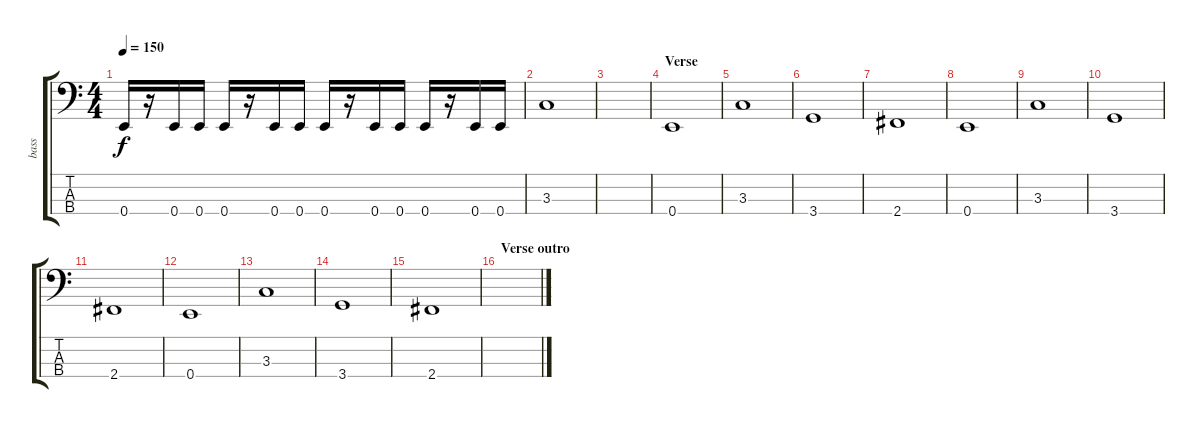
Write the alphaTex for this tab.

\track ("bass" "bass") {instrument electricbassfinger}
\staff {score tabs}
\tuning (G2 D2 A1 E1) {hide}
\ts (4 4)
\tempo 150
\clef f4
\ks c
0.4.16{dy f volume 16} r.16 0.4.16 0.4.16 0.4.16 r.16 0.4.16 0.4.16 0.4.16 r.16 0.4.16 0.4.16 0.4.16 r.16 0.4.16 0.4.16 |
3.3.1 |
|
\section ("" "Verse")
0.4.1 |
3.3.1 |
3.4.1 |
2.4.1 |
0.4.1 |
3.3.1 |
3.4.1 |
2.4.1 |
0.4.1 |
3.3.1 |
3.4.1 |
2.4.1 |
\section ("" "Verse outro")
